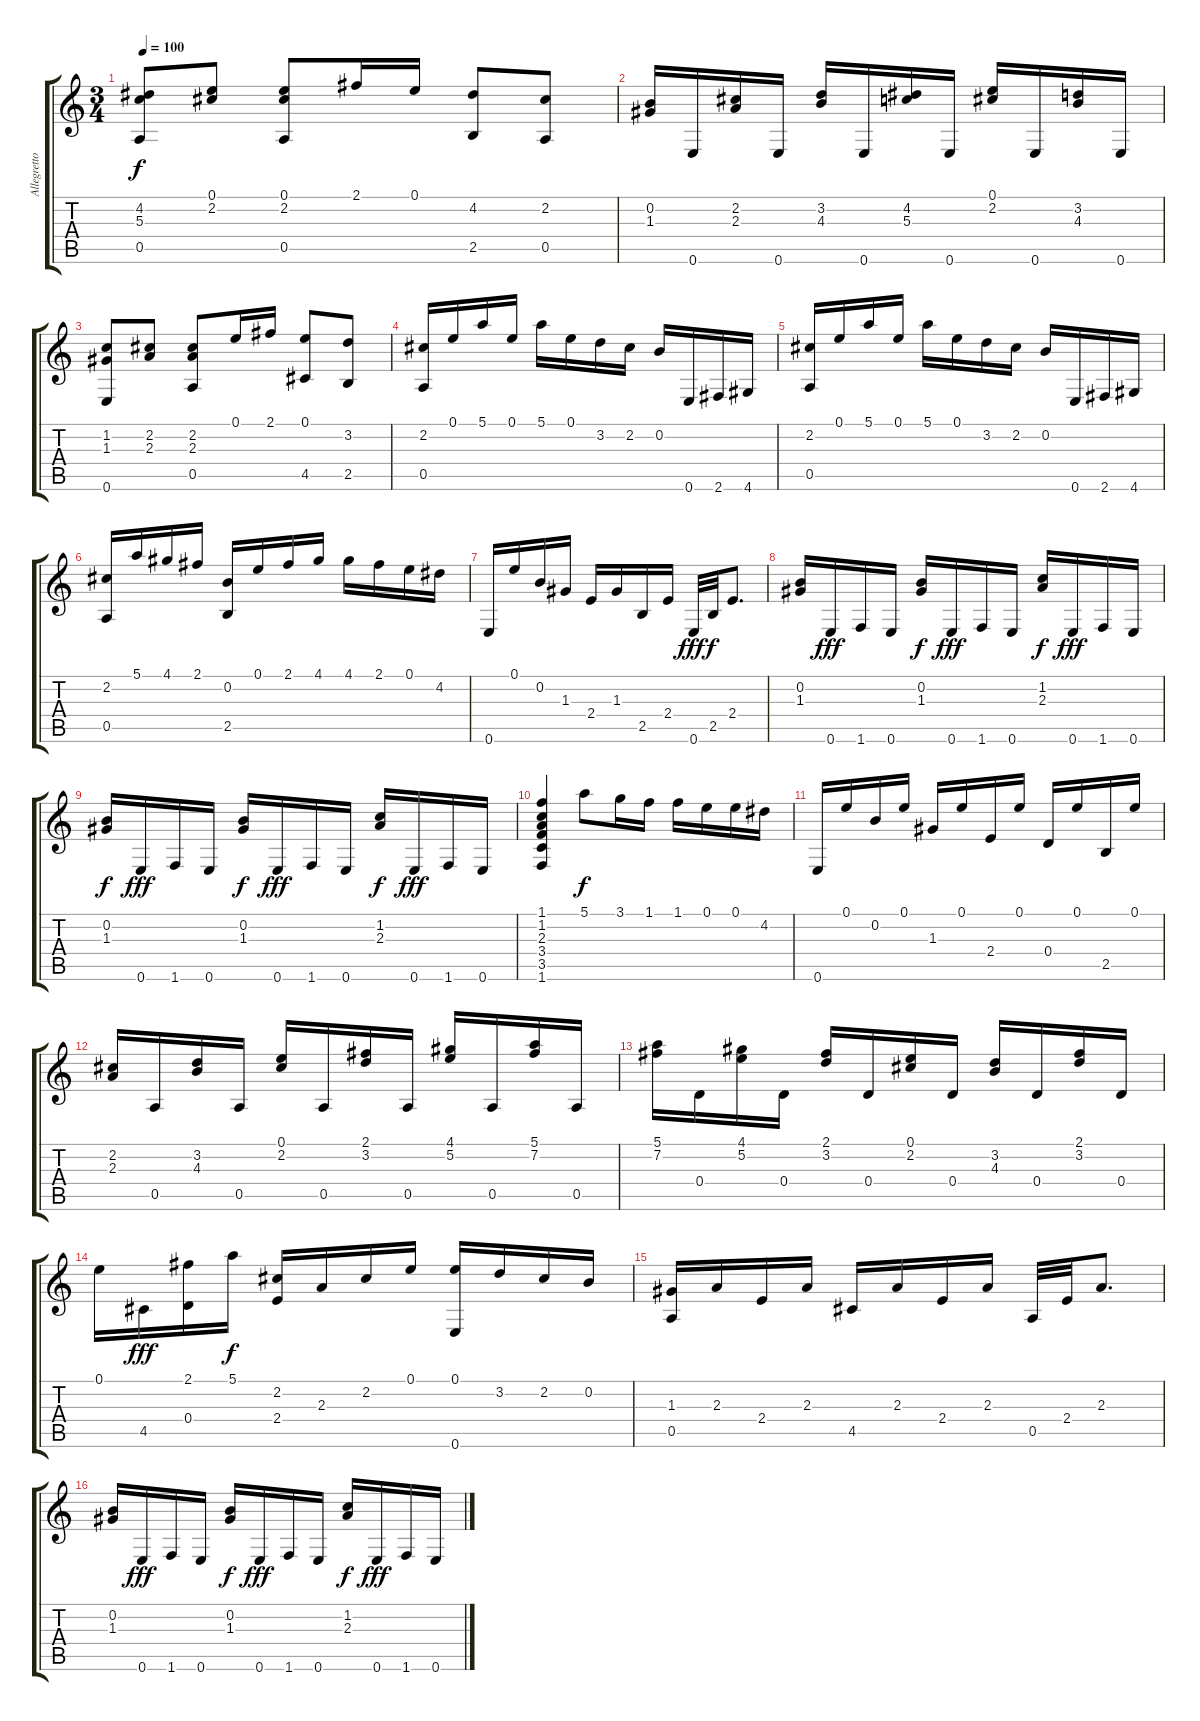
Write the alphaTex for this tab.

\track ("Allegretto Scherzando" "Allegretto") {instrument acousticguitarnylon}
\staff {score tabs}
\tuning (E4 B3 G3 D3 A2 E2) {hide}
\ts (3 4)
\tempo 100
\clef g2
\ks c
(4.2 5.3 0.5).8{dy f} (0.1 2.2).8 (0.1 2.2 0.5).8 2.1.16 0.1.16 (4.2 2.5).8 (2.2 0.5).8 |
(0.2 1.3).16 0.6.16 (2.2 2.3).16 0.6.16 (3.2 4.3).16 0.6.16 (4.2 5.3).16 0.6.16 (0.1 2.2).16 0.6.16 (3.2 4.3).16 0.6.16 |
(1.2 1.3 0.6).8 (2.2 2.3).8 (2.2 2.3 0.5).8 0.1.16 2.1.16 (0.1 4.5).8 (3.2 2.5).8 |
(2.2 0.5).16 0.1.16 5.1.16 0.1.16 5.1.16 0.1.16 3.2.16 2.2.16 0.2.16 0.6.16 2.6.16 4.6.16 |
(2.2 0.5).16 0.1.16 5.1.16 0.1.16 5.1.16 0.1.16 3.2.16 2.2.16 0.2.16 0.6.16 2.6.16 4.6.16 |
(2.2 0.5).16 5.1.16 4.1.16 2.1.16 (0.2 2.5).16 0.1.16 2.1.16 4.1.16 4.1.16 2.1.16 0.1.16 4.2.16 |
0.6.16 0.1.16 0.2.16 1.3.16 2.4.16 1.3.16 2.5.16 2.4.16 0.6.32{dy fff} 2.5.32{dy f} 2.4.8{d} |
(0.2 1.3).16 0.6.16{dy fff} 1.6.16 0.6.16 (0.2 1.3).16{dy f} 0.6.16{dy fff} 1.6.16 0.6.16 (1.2 2.3).16{dy f} 0.6.16{dy fff} 1.6.16 0.6.16 |
(0.2 1.3).16{dy f} 0.6.16{dy fff} 1.6.16 0.6.16 (0.2 1.3).16{dy f} 0.6.16{dy fff} 1.6.16 0.6.16 (1.2 2.3).16{dy f} 0.6.16{dy fff} 1.6.16 0.6.16 |
(1.1 1.2 2.3 3.4 3.5 1.6).4 5.1.8{dy f} 3.1.16 1.1.16 1.1.16 0.1.16 0.1.16 4.2.16 |
0.6.16 0.1.16 0.2.16 0.1.16 1.3.16 0.1.16 2.4.16 0.1.16 0.4.16 0.1.16 2.5.16 0.1.16 |
(2.2 2.3).16 0.5.16 (3.2 4.3).16 0.5.16 (0.1 2.2).16 0.5.16 (2.1 3.2).16 0.5.16 (4.1 5.2).16 0.5.16 (5.1 7.2).16 0.5.16 |
(5.1 7.2).16 0.4.16 (4.1 5.2).16 0.4.16 (2.1 3.2).16 0.4.16 (0.1 2.2).16 0.4.16 (3.2 4.3).16 0.4.16 (2.1 3.2).16 0.4.16 |
0.1.16 4.5.16{dy fff} (2.1 0.4).16 5.1.16{dy f} (2.2 2.4).16 2.3.16 2.2.16 0.1.16 (0.1 0.6).16 3.2.16 2.2.16 0.2.16 |
(1.3 0.5).16 2.3.16 2.4.16 2.3.16 4.5.16 2.3.16 2.4.16 2.3.16 0.5.32 2.4.32 2.3.8{d} |
(0.2 1.3).16 0.6.16{dy fff} 1.6.16 0.6.16 (0.2 1.3).16{dy f} 0.6.16{dy fff} 1.6.16 0.6.16 (1.2 2.3).16{dy f} 0.6.16{dy fff} 1.6.16 0.6.16
